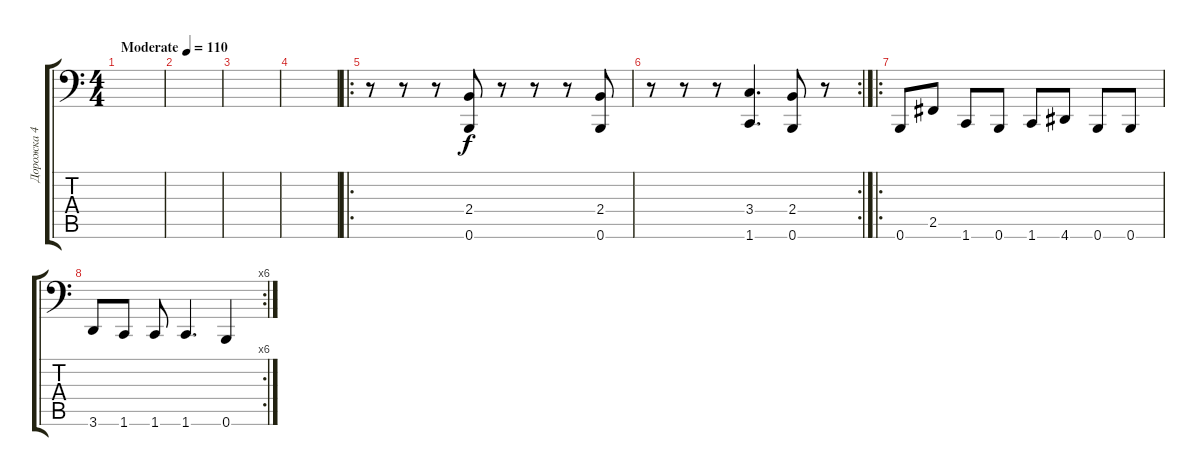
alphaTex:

\track ("Дорожка 4" "Дорожка 4") {instrument electricbasspick}
\staff {score tabs}
\tuning (B2 Gb2 D2 A1 E1 B0) {hide}
\ts (4 4)
\tempo (110 "Moderate")
\clef f4
\ks c
|
|
|
|
\ro
r.8 r.8 r.8 (2.4 0.6).8 r.8 r.8 r.8 (2.4 0.6).8 |
\rc 2
r.8 r.8 r.8 (3.4 1.6).4{d} (2.4 0.6).8 r.8 |
\ro
0.6.8 2.5.8 1.6.8 0.6.8 1.6.8 4.6.8 0.6.8 0.6.8 |
\rc 6
3.6.8 1.6.8 1.6.8 1.6.4{d} 0.6.4
